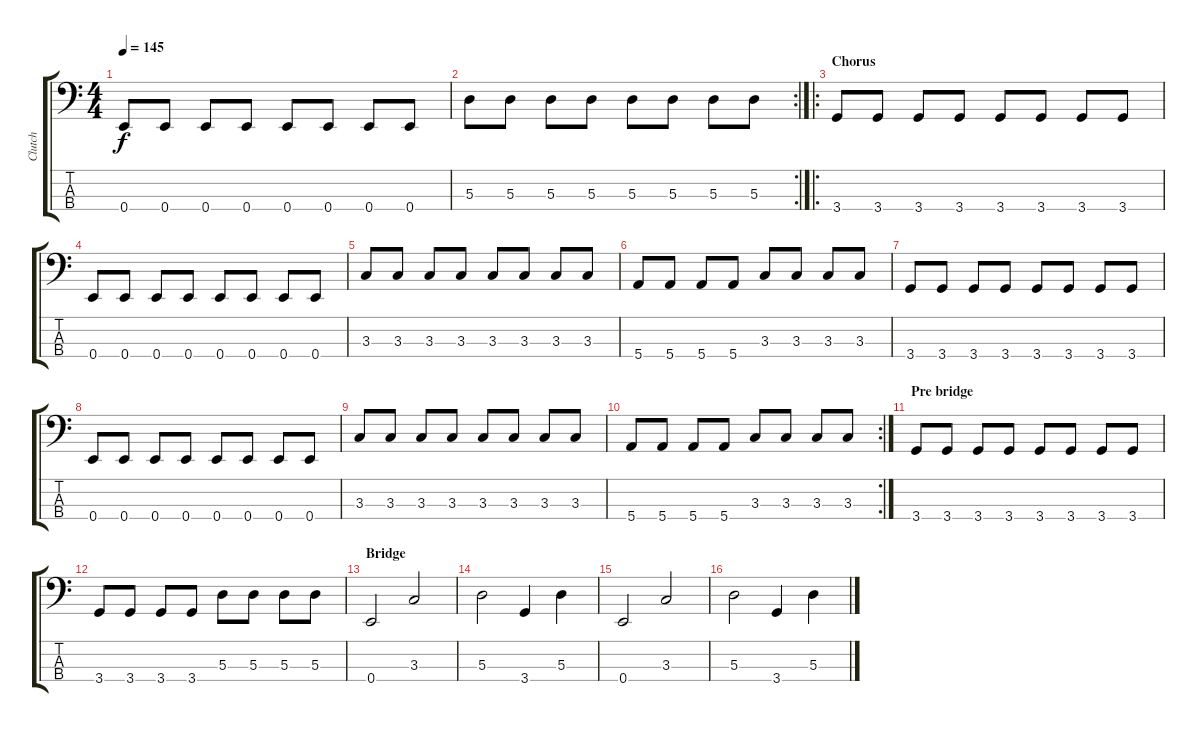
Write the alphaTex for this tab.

\track ("Clutch" "Clutch") {instrument electricbasspick}
\staff {score tabs}
\tuning (G2 D2 A1 E1) {hide}
\ts (4 4)
\tempo 145
\clef f4
\ks c
0.4.8{dy f} 0.4.8 0.4.8 0.4.8 0.4.8 0.4.8 0.4.8 0.4.8 |
\rc 2
5.3.8 5.3.8 5.3.8 5.3.8 5.3.8 5.3.8 5.3.8 5.3.8 |
\ro
\section ("" "Chorus")
3.4.8 3.4.8 3.4.8 3.4.8 3.4.8 3.4.8 3.4.8 3.4.8 |
0.4.8 0.4.8 0.4.8 0.4.8 0.4.8 0.4.8 0.4.8 0.4.8 |
3.3.8 3.3.8 3.3.8 3.3.8 3.3.8 3.3.8 3.3.8 3.3.8 |
5.4.8 5.4.8 5.4.8 5.4.8 3.3.8 3.3.8 3.3.8 3.3.8 |
3.4.8 3.4.8 3.4.8 3.4.8 3.4.8 3.4.8 3.4.8 3.4.8 |
0.4.8 0.4.8 0.4.8 0.4.8 0.4.8 0.4.8 0.4.8 0.4.8 |
3.3.8 3.3.8 3.3.8 3.3.8 3.3.8 3.3.8 3.3.8 3.3.8 |
\rc 2
5.4.8 5.4.8 5.4.8 5.4.8 3.3.8 3.3.8 3.3.8 3.3.8 |
\section ("" "Pre bridge")
3.4.8 3.4.8 3.4.8 3.4.8 3.4.8 3.4.8 3.4.8 3.4.8 |
3.4.8 3.4.8 3.4.8 3.4.8 5.3.8 5.3.8 5.3.8 5.3.8 |
\section ("" "Bridge")
0.4.2 3.3.2 |
5.3.2 3.4.4 5.3.4 |
0.4.2 3.3.2 |
5.3.2 3.4.4 5.3.4
